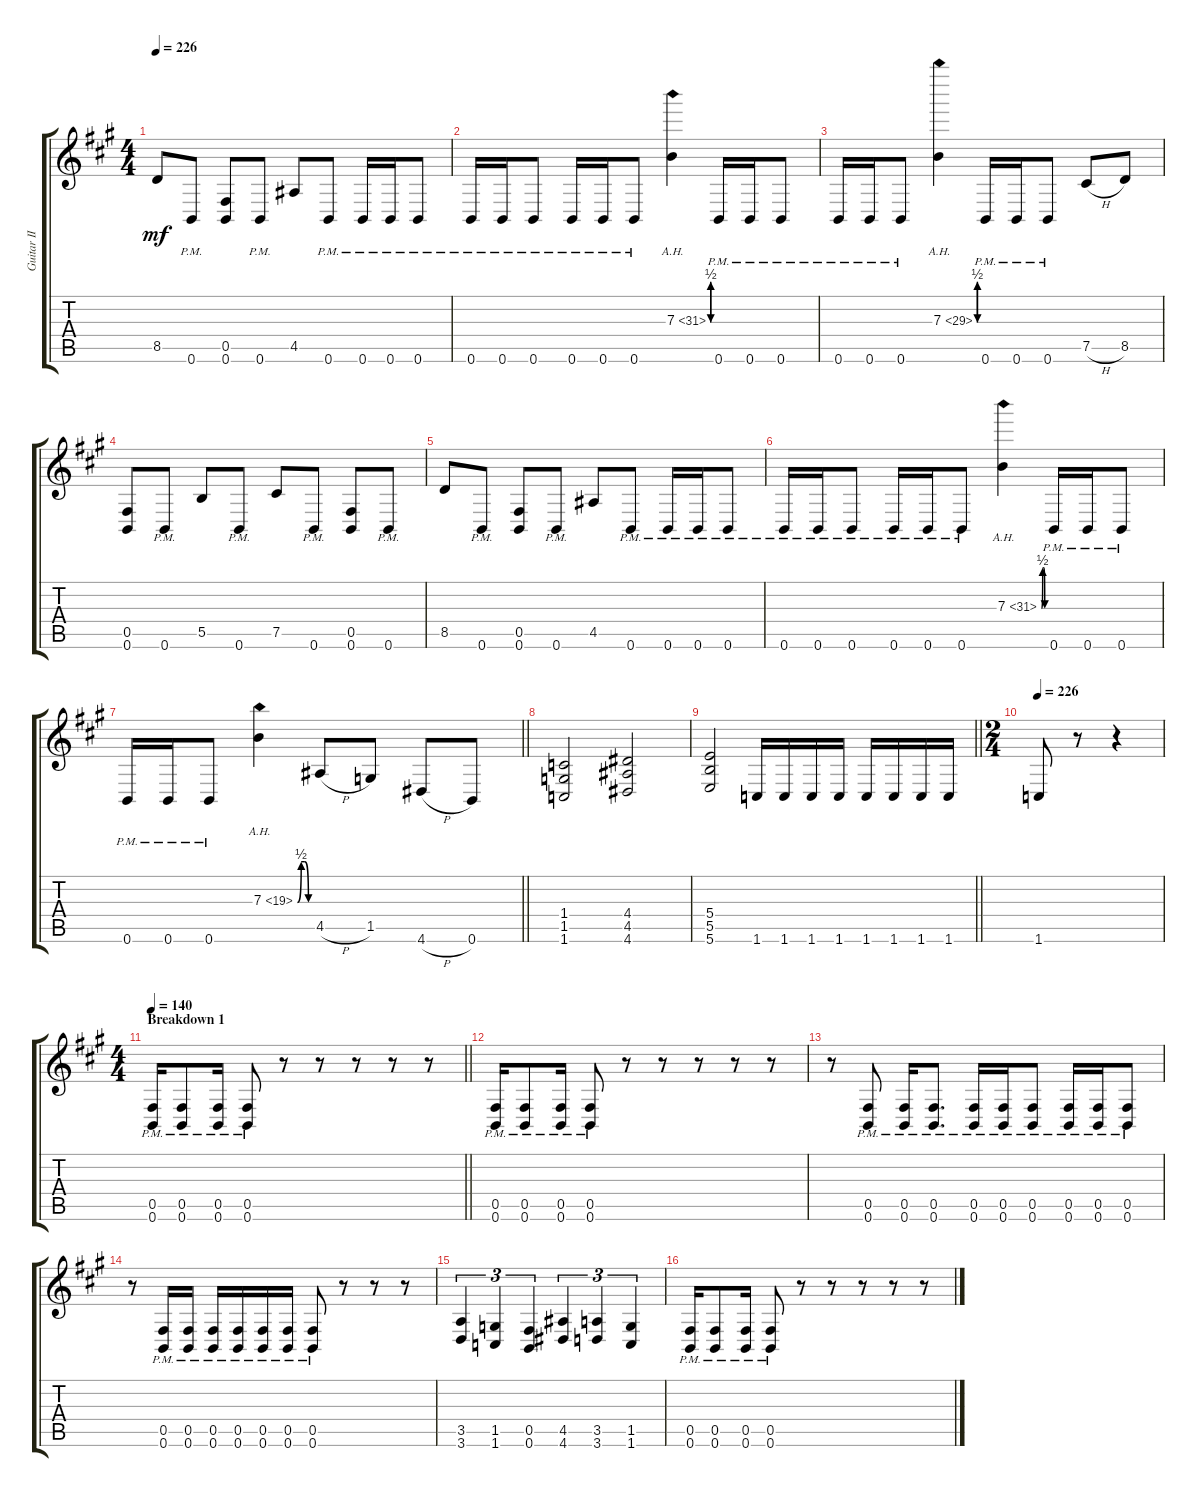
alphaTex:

\track ("Guitar II" "Guitar II") {instrument distortionguitar}
\staff {score tabs}
\tuning (Db4 Ab3 E3 B2 Gb2 B1) {hide}
\ts (4 4)
\tempo 226
\clef g2
\ks a
8.5.8{dy mf} 0.6{pm}.8 (0.5 0.6).8 0.6{pm}.8 4.5.8 0.6{pm}.8 0.6{pm}.16 0.6{pm}.16 0.6{pm}.8 |
0.6{pm}.16 0.6{pm}.16 0.6{pm}.8 0.6{pm}.16 0.6{pm}.16 0.6{pm}.8 7.3{be (custom 0 0 15 2 30 2 45 0 60 0) ah 24}.4 0.6{pm}.16 0.6{pm}.16 0.6{pm}.8 |
0.6{pm}.16 0.6{pm}.16 0.6{pm}.8 7.3{be (custom 0 0 15 2 30 2 45 0 60 0) ah 22}.4 0.6{pm}.16 0.6{pm}.16 0.6{pm}.8 7.5{h}.8 8.5.8 |
(0.5 0.6).8 0.6{pm}.8 5.5.8 0.6{pm}.8 7.5.8 0.6{pm}.8 (0.5 0.6).8 0.6{pm}.8 |
8.5.8 0.6{pm}.8 (0.5 0.6).8 0.6{pm}.8 4.5.8 0.6{pm}.8 0.6{pm}.16 0.6{pm}.16 0.6{pm}.8 |
0.6{pm}.16 0.6{pm}.16 0.6{pm}.8 0.6{pm}.16 0.6{pm}.16 0.6{pm}.8 7.3{be (custom 0 0 15 2 30 2 45 0 60 0) ah 24}.4 0.6{pm}.16 0.6{pm}.16 0.6{pm}.8 |
\barLineRight lightlight
0.6{pm}.16 0.6{pm}.16 0.6{pm}.8 7.3{be (custom 0 0 15 2 30 2 45 0 60 0) ah 12}.4 4.5{h}.8 1.5.8 4.6{h}.8 0.6.8 |
(1.4 1.5 1.6).2 (4.4 4.5 4.6).2 |
\barLineRight lightlight
(5.4 5.5 5.6).2 1.6.16 1.6.16 1.6.16 1.6.16 1.6.16 1.6.16 1.6.16 1.6.16 |
\ts (2 4)
\tempo 226
1.6.8 r.8 r.4 |
\ts (4 4)
\section ("" "Breakdown 1")
\tempo 140
\barLineRight lightlight
(0.5{pm} 0.6{pm}).16 (0.5{pm} 0.6{pm}).8 (0.5{pm} 0.6{pm}).16 (0.5{pm} 0.6{pm}).8 r.8 r.8 r.8 r.8 r.8 |
(0.5{pm} 0.6{pm}).16 (0.5{pm} 0.6{pm}).8 (0.5{pm} 0.6{pm}).16 (0.5{pm} 0.6{pm}).8 r.8 r.8 r.8 r.8 r.8 |
r.8 (0.5{pm} 0.6{pm}).8 (0.5{pm} 0.6{pm}).16 (0.5{pm} 0.6{pm}).8{d} (0.5{pm} 0.6{pm}).16 (0.5{pm} 0.6{pm}).16 (0.5{pm} 0.6{pm}).8 (0.5{pm} 0.6{pm}).16 (0.5{pm} 0.6{pm}).16 (0.5{pm} 0.6{pm}).8 |
r.8 (0.5{pm} 0.6{pm}).16 (0.5{pm} 0.6{pm}).16 (0.5{pm} 0.6{pm}).16 (0.5{pm} 0.6{pm}).16 (0.5{pm} 0.6{pm}).16 (0.5{pm} 0.6{pm}).16 (0.5{pm} 0.6{pm}).8 r.8 r.8 r.8 |
(3.5 3.6).4{tu (3 2)} (1.5 1.6).4{tu (3 2)} (0.5 0.6).4{tu (3 2)} (4.5 4.6).4{tu (3 2)} (3.5 3.6).4{tu (3 2)} (1.5 1.6).4{tu (3 2)} |
(0.5{pm} 0.6{pm}).16 (0.5{pm} 0.6{pm}).8 (0.5{pm} 0.6{pm}).16 (0.5{pm} 0.6{pm}).8 r.8 r.8 r.8 r.8 r.8
